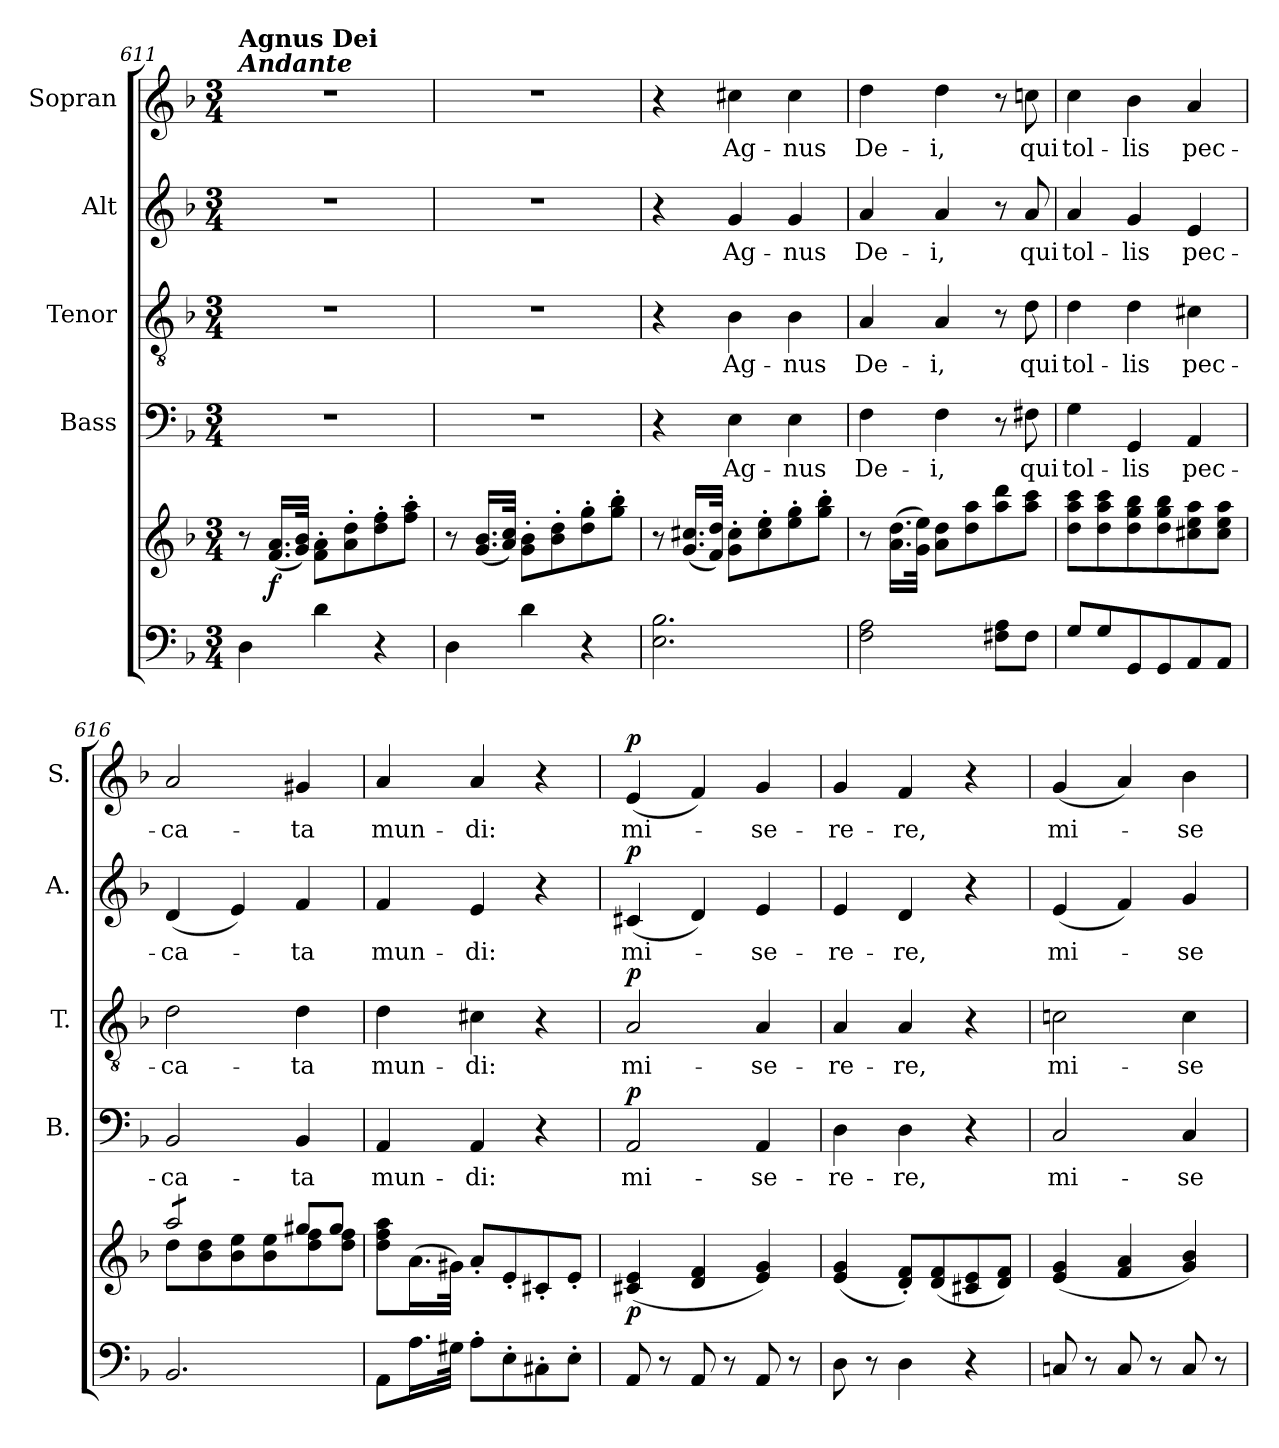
**kern	**kern	**dynam	**kern	**text	**dynam	**kern	**text	**dynam	**kern	**text	**dynam	**kern	**text	**dynam
*part5	*part5	*part5	*part4	*part4	*part4	*part3	*part3	*part3	*part2	*part2	*part2	*part1	*part1	*part1
*staff6	*staff5	*staff5/6	*staff4	*staff4	*staff4	*staff3	*staff3	*staff3	*staff2	*staff2	*staff2	*staff1	*staff1	*staff1
*	*	*	*I"Bass	*	*	*I"Tenor	*	*	*I"Alt	*	*	*I"Sopran	*	*
*	*	*	*I'B.	*	*	*I'T.	*	*	*I'A.	*	*	*I'S.	*	*
!!LO:LB:g=z
*clefF4	*clefG2	*	*clefF4	*	*	*clefGv2	*	*	*clefG2	*	*	*clefG2	*	*
*k[b-]	*k[b-]	*	*k[b-]	*	*	*k[b-]	*	*	*k[b-]	*	*	*k[b-]	*	*
*F:	*F:	*	*F:	*	*	*F:	*	*	*F:	*	*	*F:	*	*
*M3/4	*M3/4	*	*M3/4	*	*	*M3/4	*	*	*M3/4	*	*	*M3/4	*	*
=611	=611	=611	=611	=611	=611	=611	=611	=611	=611	=611	=611	=611	=611	=611
!	!	!	!	!	!	!	!	!	!	!	!	!LO:TX:a:Bi:t=Andante	!	!
!	!	!	!	!	!	!	!	!	!	!	!	!LO:TX:a:B:t=Agnus Dei	!	!
4D\	8r	.	2.r	.	.	2.r	.	.	2.r	.	.	2.r	.	.
!	!	!LO:DY:b	!	!	!	!	!	!	!	!	!	!	!	!
.	(<16.f/ 16.a/LL	f	.	.	.	.	.	.	.	.	.	.	.	.
.	32g/ 32b-/JJk)	.	.	.	.	.	.	.	.	.	.	.	.	.
4d\	8f\'> 8a\'>L	.	.	.	.	.	.	.	.	.	.	.	.	.
.	8a\'> 8dd\'>	.	.	.	.	.	.	.	.	.	.	.	.	.
4r	8dd\'> 8ff\'>	.	.	.	.	.	.	.	.	.	.	.	.	.
.	8ff\'> 8aa\'>J	.	.	.	.	.	.	.	.	.	.	.	.	.
=612	=612	=612	=612	=612	=612	=612	=612	=612	=612	=612	=612	=612	=612	=612
4D\	8r	.	2.r	.	.	2.r	.	.	2.r	.	.	2.r	.	.
.	(<16.g/ 16.b-/LL	.	.	.	.	.	.	.	.	.	.	.	.	.
.	32a/ 32cc/JJk)	.	.	.	.	.	.	.	.	.	.	.	.	.
4d\	8g\'> 8b-\'>L	.	.	.	.	.	.	.	.	.	.	.	.	.
.	8b-\'> 8dd\'>	.	.	.	.	.	.	.	.	.	.	.	.	.
4r	8dd\'> 8gg\'>	.	.	.	.	.	.	.	.	.	.	.	.	.
.	8gg\'> 8bb-\'>J	.	.	.	.	.	.	.	.	.	.	.	.	.
=613	=613	=613	=613	=613	=613	=613	=613	=613	=613	=613	=613	=613	=613	=613
2.E\ 2.B-\	8r	.	4r	.	.	4r	.	.	4r	.	.	4r	.	.
.	(<16.g/ 16.cc#X/LL	.	.	.	.	.	.	.	.	.	.	.	.	.
.	32f/ 32dd/JJk)	.	.	.	.	.	.	.	.	.	.	.	.	.
!	!	!	!	!LO:LY:b	!	!	!LO:LY:b	!	!	!LO:LY:b	!	!	!LO:LY:b	!
.	8g\'> 8cc#\'>L	.	4E\	Ag-	.	4B-\	Ag-	.	4g/	Ag-	.	4cc#X\	Ag-	.
.	8cc#\'> 8ee\'>	.	.	.	.	.	.	.	.	.	.	.	.	.
!	!	!	!	!LO:LY:b	!	!	!LO:LY:b	!	!	!LO:LY:b	!	!	!LO:LY:b	!
.	8ee\'> 8gg\'>	.	4E\	-nus	.	4B-\	-nus	.	4g/	-nus	.	4cc#\	-nus	.
.	8gg\'> 8bb-\'>J	.	.	.	.	.	.	.	.	.	.	.	.	.
=614	=614	=614	=614	=614	=614	=614	=614	=614	=614	=614	=614	=614	=614	=614
!	!	!	!	!LO:LY:b	!	!	!LO:LY:b	!	!	!LO:LY:b	!	!	!LO:LY:b	!
2F\ 2A\	8r	.	4F\	De-	.	4A/	De-	.	4a/	De-	.	4dd\	De-	.
.	(>16.a\ 16.dd\LL	.	.	.	.	.	.	.	.	.	.	.	.	.
.	32g\ 32ee\JJk)	.	.	.	.	.	.	.	.	.	.	.	.	.
!	!	!	!	!LO:LY:b	!	!	!LO:LY:b	!	!	!LO:LY:b	!	!	!LO:LY:b	!
.	8a\ 8dd\L	.	4F\	-i,	.	4A/	-i,	.	4a/	-i,	.	4dd\	-i,	.
.	8dd\ 8aa\	.	.	.	.	.	.	.	.	.	.	.	.	.
8F#X\ 8A\L	8aa\ 8ddd\	.	8r	.	.	8r	.	.	8r	.	.	8r	.	.
!	!	!	!	!LO:LY:b	!	!	!LO:LY:b	!	!	!LO:LY:b	!	!	!LO:LY:b	!
8F#\J	8aa\ 8ccc\J	.	8F#X\	qui	.	8d\	qui	.	8a/	qui	.	8ccn\	qui	.
=615	=615	=615	=615	=615	=615	=615	=615	=615	=615	=615	=615	=615	=615	=615
!	!	!	!	!LO:LY:b	!	!	!LO:LY:b	!	!	!LO:LY:b	!	!	!LO:LY:b	!
8G/L	8dd\ 8aa\ 8ccc\L	.	4G\	tol-	.	4d\	tol-	.	4a/	tol-	.	4cc\	tol-	.
8G/	8dd\ 8aa\ 8ccc\	.	.	.	.	.	.	.	.	.	.	.	.	.
!	!	!	!	!LO:LY:b	!	!	!LO:LY:b	!	!	!LO:LY:b	!	!	!LO:LY:b	!
8GG/	8dd\ 8gg\ 8bb-\	.	4GG/	-lis	.	4d\	-lis	.	4g/	-lis	.	4b-\	-lis	.
8GG/	8dd\ 8gg\ 8bb-\	.	.	.	.	.	.	.	.	.	.	.	.	.
!	!	!	!	!LO:LY:b	!	!	!LO:LY:b	!	!	!LO:LY:b	!	!	!LO:LY:b	!
8AA/	8cc#X\ 8ee\ 8aa\	.	4AA/	pec-	.	4c#X\	pec-	.	4e/	pec-	.	4a/	pec-	.
8AA/J	8cc#\ 8ee\ 8aa\J	.	.	.	.	.	.	.	.	.	.	.	.	.
=616	=616	=616	=616	=616	=616	=616	=616	=616	=616	=616	=616	=616	=616	=616
*	*^	*	*	*	*	*	*	*	*	*	*	*	*	*
!	!	!	!	!	!LO:LY:b	!	!	!LO:LY:b	!	!	!LO:LY:b	!	!	!LO:LY:b	!
*	*tremolo	*	*	*	*	*	*	*	*	*	*	*	*	*	*
2.BB-/	8aa/L	8dd\L	.	2BB-/	-ca-	.	2d\	-ca-	.	(<4d/	-ca-	.	2a/	-ca-	.
.	8aa/	8b-\ 8dd\	.	.	.	.	.	.	.	.	.	.	.	.	.
.	8aa/	8b-\ 8ee\	.	.	.	.	.	.	.	4e/)	.	.	.	.	.
.	8aa/J	8b-\ 8ee\	.	.	.	.	.	.	.	.	.	.	.	.	.
*	*Xtremolo	*	*	*	*	*	*	*	*	*	*	*	*	*	*
!	!	!	!	!	!LO:LY:b	!	!	!LO:LY:b	!	!	!LO:LY:b	!	!	!LO:LY:b	!
.	8gg#X/L	8dd\ 8ff\	.	4BB-/	-ta	.	4d\	-ta	.	4f/	-ta	.	4g#X/	-ta	.
.	8gg#/J	8dd\ 8ff\J	.	.	.	.	.	.	.	.	.	.	.	.	.
!!LO:PB:g=z
=617	=617	=617	=617	=617	=617	=617	=617	=617	=617	=617	=617	=617	=617	=617	=617
!	!	!	!	!	!LO:LY:b	!	!	!LO:LY:b	!	!	!LO:LY:b	!	!	!LO:LY:b	!
*	*v	*v	*	*	*	*	*	*	*	*	*	*	*	*	*
8AA\L	8dd\ 8ff\ 8aa\L	.	4AA/	mun-	.	4d\	mun-	.	4f/	mun-	.	4a/	mun-	.
16.A\L	(>16.a\L	.	.	.	.	.	.	.	.	.	.	.	.	.
32G#X\JJk	32g#X\JJk)	.	.	.	.	.	.	.	.	.	.	.	.	.
!	!	!	!	!LO:LY:b	!	!	!LO:LY:b	!	!	!LO:LY:b	!	!	!LO:LY:b	!
8A'>\L	8a'</L	.	4AA/	-di:	.	4c#X\	-di:	.	4e/	-di:	.	4a/	-di:	.
8E'>\	8e'</	.	.	.	.	.	.	.	.	.	.	.	.	.
8C#X'>\	8c#X'</	.	4r	.	.	4r	.	.	4r	.	.	4r	.	.
8E'>\J	8e'</J	.	.	.	.	.	.	.	.	.	.	.	.	.
=618	=618	=618	=618	=618	=618	=618	=618	=618	=618	=618	=618	=618	=618	=618
!	!	!LO:DY:b	!	!LO:LY:b	!LO:DY:a	!	!LO:LY:b	!LO:DY:a	!	!LO:LY:b	!LO:DY:a	!	!LO:LY:b	!LO:DY:a
8AA/	(<4c#X/ 4e/	p	2AA/	mi-	p	2A/	mi-	p	(<4c#X/	mi-	p	(<4e/	mi-	p
8r	.	.	.	.	.	.	.	.	.	.	.	.	.	.
8AA/	4d/ 4f/	.	.	.	.	.	.	.	4d/)	.	.	4f/)	.	.
8r	.	.	.	.	.	.	.	.	.	.	.	.	.	.
!	!	!	!	!LO:LY:b	!	!	!LO:LY:b	!	!	!LO:LY:b	!	!	!LO:LY:b	!
8AA/	4e/ 4g/)	.	4AA/	-se-	.	4A/	-se-	.	4e/	-se-	.	4g/	-se-	.
8r	.	.	.	.	.	.	.	.	.	.	.	.	.	.
=619	=619	=619	=619	=619	=619	=619	=619	=619	=619	=619	=619	=619	=619	=619
!	!	!	!	!LO:LY:b	!	!	!LO:LY:b	!	!	!LO:LY:b	!	!	!LO:LY:b	!
8D\	(<4e/ 4g/	.	4D\	-re-	.	4A/	-re-	.	4e/	-re-	.	4g/	-re-	.
8r	.	.	.	.	.	.	.	.	.	.	.	.	.	.
!	!	!	!	!LO:LY:b	!	!	!LO:LY:b	!	!	!LO:LY:b	!	!	!LO:LY:b	!
4D\	8d/'< 8f/'<L)	.	4D\	-re,	.	4A/	-re,	.	4d/	-re,	.	4f/	-re,	.
.	(<8d/ 8f/	.	.	.	.	.	.	.	.	.	.	.	.	.
4r	8c#X/ 8e/	.	4r	.	.	4r	.	.	4r	.	.	4r	.	.
.	8d/ 8f/J)	.	.	.	.	.	.	.	.	.	.	.	.	.
=620	=620	=620	=620	=620	=620	=620	=620	=620	=620	=620	=620	=620	=620	=620
!	!	!	!	!LO:LY:b	!	!	!LO:LY:b	!	!	!LO:LY:b	!	!	!LO:LY:b	!
8Cn/	(<4e/ 4g/	.	2C/	mi-	.	2cn\	mi-	.	(<4e/	mi-	.	(<4g/	mi-	.
8r	.	.	.	.	.	.	.	.	.	.	.	.	.	.
8C/	4f/ 4a/	.	.	.	.	.	.	.	4f/)	.	.	4a/)	.	.
8r	.	.	.	.	.	.	.	.	.	.	.	.	.	.
!	!	!	!	!LO:LY:b	!	!	!LO:LY:b	!	!	!LO:LY:b	!	!	!LO:LY:b	!
8C/	4g/ 4b-/)	.	4C/	-se-	.	4c\	-se-	.	4g/	-se-	.	4b-\	-se-	.
8r	.	.	.	.	.	.	.	.	.	.	.	.	.	.
=	=	=	=	=	=	=	=	=	=	=	=	=	=	=
*-	*-	*-	*-	*-	*-	*-	*-	*-	*-	*-	*-	*-	*-	*-
